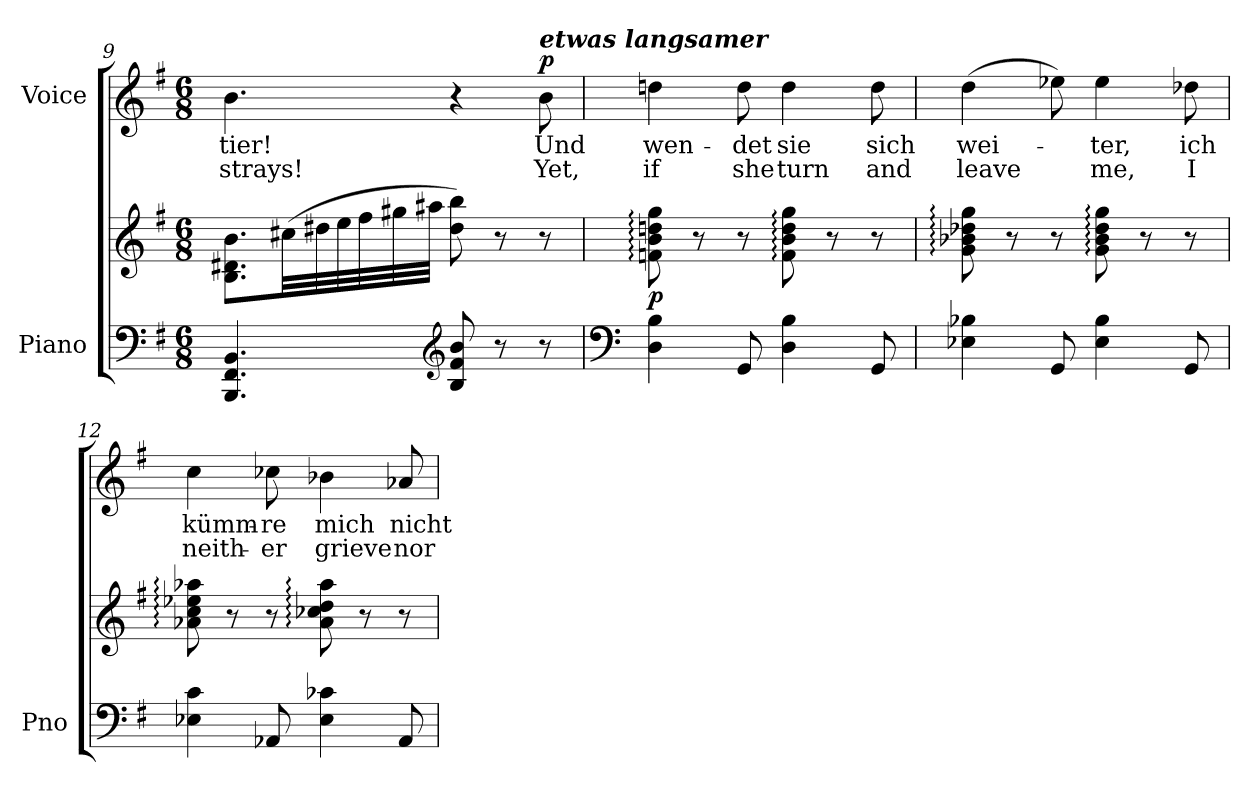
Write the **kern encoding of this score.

**kern	**kern	**dynam	**kern	**text	**text	**dynam
*part2	*part2	*part2	*part1	*part1	*part1	*part1
*staff3	*staff2	*staff2/3	*staff1	*staff1	*staff1	*staff1
*I"Piano	*	*	*I"Voice	*	*	*
*I'Pno	*	*	*	*	*	*
*clefF4	*clefG2	*	*clefG2	*	*	*
*k[f#]	*k[f#]	*	*k[f#]	*	*	*
*M6/8	*M6/8	*	*M6/8	*	*	*
=9	=9	=9	=9	=9	=9	=9
!	!	!	!	!LO:LY:b	!LO:LY:b	!
4.BBB/ 4.FF#/ 4.BB/	8.B\ 8.d#X\ 8.b\L	.	4.b\	-tier!	strays!	.
.	(>32cc#X\LL	.	.	.	.	.
.	32dd#X\	.	.	.	.	.
.	32ee\	.	.	.	.	.
.	32ff#\	.	.	.	.	.
.	32gg#X\	.	.	.	.	.
.	32aa#X\JJJ	.	.	.	.	.
*clefG2	*	*	*	*	*	*
8B/ 8f#/ 8b/	8dd#\ 8bb\)	.	4r	.	.	.
8r	8r	.	.	.	.	.
!	!	!	!LO:TX:a:Bi:t=etwas langsamer	!	!	!
!	!	!	!	!LO:LY:b	!LO:LY:b	!LO:DY:a
8r	8r	.	8b\	Und	Yet,	p
=10	=10	=10	=10	=10	=10	=10
*clefF4	*	*	*	*	*	*
!	!	!LO:DY:b	!	!LO:LY:b	!LO:LY:b	!
4D\ 4B\	8fn\: 8b\: 8ddn\: 8gg\:	p	4ddn\	wen-	if	.
.	8r	.	.	.	.	.
!	!	!	!	!LO:LY:b	!LO:LY:b	!
8GG/	8r	.	8dd\	-det	she	.
!	!	!	!	!LO:LY:b	!LO:LY:b	!
4D\ 4B\	8f\: 8b\: 8dd\: 8gg\:	.	4dd\	sie	turn	.
.	8r	.	.	.	.	.
!	!	!	!	!LO:LY:b	!LO:LY:b	!
8GG/	8r	.	8dd\	sich	and	.
!!LO:PB:g=z
=11	=11	=11	=11	=11	=11	=11
!	!	!	!	!LO:LY:b	!LO:LY:b	!
4E-X\ 4B-X\	8g\: 8b-X\: 8dd-X\: 8gg\:	.	(>4dd\	wei-	leave	.
.	8r	.	.	.	.	.
8GG/	8r	.	8ee-X\)	.	.	.
!	!	!	!	!LO:LY:b	!LO:LY:b	!
4E-\ 4B-\	8g\: 8b-\: 8dd-\: 8gg\:	.	4ee-\	-ter,	me,	.
.	8r	.	.	.	.	.
!	!	!	!	!LO:LY:b	!LO:LY:b	!
8GG/	8r	.	8dd-X\	ich	I	.
=12	=12	=12	=12	=12	=12	=12
!	!	!	!	!LO:LY:b	!LO:LY:b	!
4E-X\ 4c\	8a-X\: 8cc\: 8ee-X\: 8aa-X\:	.	4cc\	kümm-	neith-	.
.	8r	.	.	.	.	.
!	!	!	!	!LO:LY:b	!LO:LY:b	!
8AA-X/	8r	.	8cc-X\	-re	-er	.
!	!	!	!	!LO:LY:b	!LO:LY:b	!
4E-\ 4c-X\	8a-\: 8cc-X\: 8dd\: 8aa-\:	.	4b-X\	mich	grieve	.
.	8r	.	.	.	.	.
!	!	!	!	!LO:LY:b	!LO:LY:b	!
8AA-/	8r	.	8a-X/	nicht	nor	.
=	=	=	=	=	=	=
*-	*-	*-	*-	*-	*-	*-
